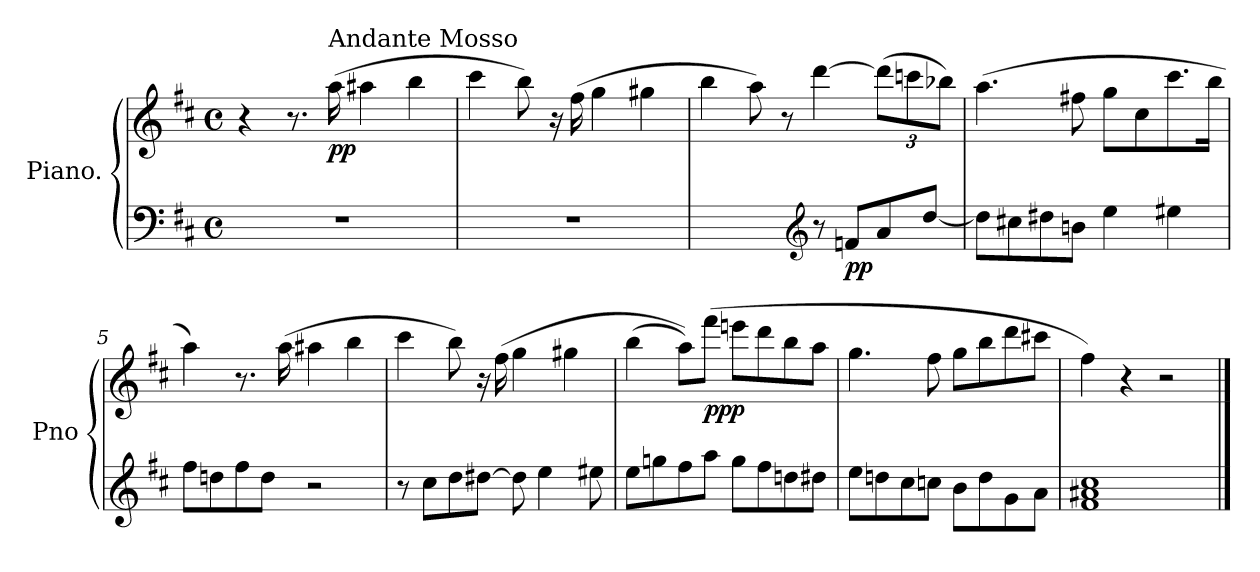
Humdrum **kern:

**kern	**kern	**dynam
*part1	*part1	*part1
*staff2	*staff1	*staff1/2
*I"Piano.	*	*
*I'Pno	*	*
*clefF4	*clefG2	*
*k[f#c#]	*k[f#c#]	*
*D:	*D:	*
*M4/4	*M4/4	*
*met(c)	*met(c)	*
=1	=1	=1
1rF	4r	.
.	8.r	.
*	*MM76	*
!	!LO:TX:a:t=Andante Mosso	!
!	!	!LO:DY:b
.	(16aa\	pp
.	4aa#X\	.
.	4bb\	.
=2	=2	=2
1rF	4ccc#\	.
.	8bb\)	.
.	16r	.
.	(16ff#\	.
.	4gg\	.
.	4gg#X\	.
=3	=3	=3
2ryy	4bb\	.
.	8aa\)	.
.	8r	.
*clefG2	*	*
8r	[4ddd\	.
!	!	!LO:DY:b=2
8fn/L	.	pp
*	*Xbrackettup	*
8a/	(12ddd\L]	.
.	12cccn\	.
[8dd/J	.	.
.	12bb-X\J)	.
=4	=4	=4
8dd\L]	(4.aa\	.
8cc#X\	.	.
8dd#X\	.	.
8bn\J	8ff#X\	.
4ee\	8gg\L	.
.	8cc#\	.
4ee#X\	8.ccc#\	.
.	16bb\Jk	.
!!LO:LB:g=z
=5	=5	=5
8ff#\L	4aa\)	.
8ddn\	.	.
8ff#\	8.r	.
8dd\J	.	.
.	(16aa\	.
2r	4aa#X\	.
.	4bb\	.
=6	=6	=6
8r	4ccc#\	.
8cc#\L	.	.
8dd\	8bb\)	.
[8dd#X\J	16r	.
.	(16ff#\	.
8dd#\]	4gg\	.
4ee\	.	.
.	4gg#X\	.
8ee#X\	.	.
=7	=7	=7
8ee\L	(4bb\	.
8ggn\	.	.
8ff#\	8aa\L))	.
!	!	!LO:DY:b
8aa\J	(8fff#\J	ppp
8gg\L	8eeen\L	.
8ff#\	8ddd\	.
8ddn\	8bb\	.
8dd#X\J	8aa\J	.
=8	=8	=8
8ee\L	4.gg\	.
8ddn\	.	.
8cc#\	.	.
8ccn\J	8ff#\	.
8b\L	8gg\L	.
8dd\	8bb\	.
8g\	8ddd\	.
8a\J	8ccc#X\J	.
=9	=9	=9
1f# 1a#X 1cc#	4ff#\)	.
.	4r	.
.	2r	.
==	==	==
*-	*-	*-
